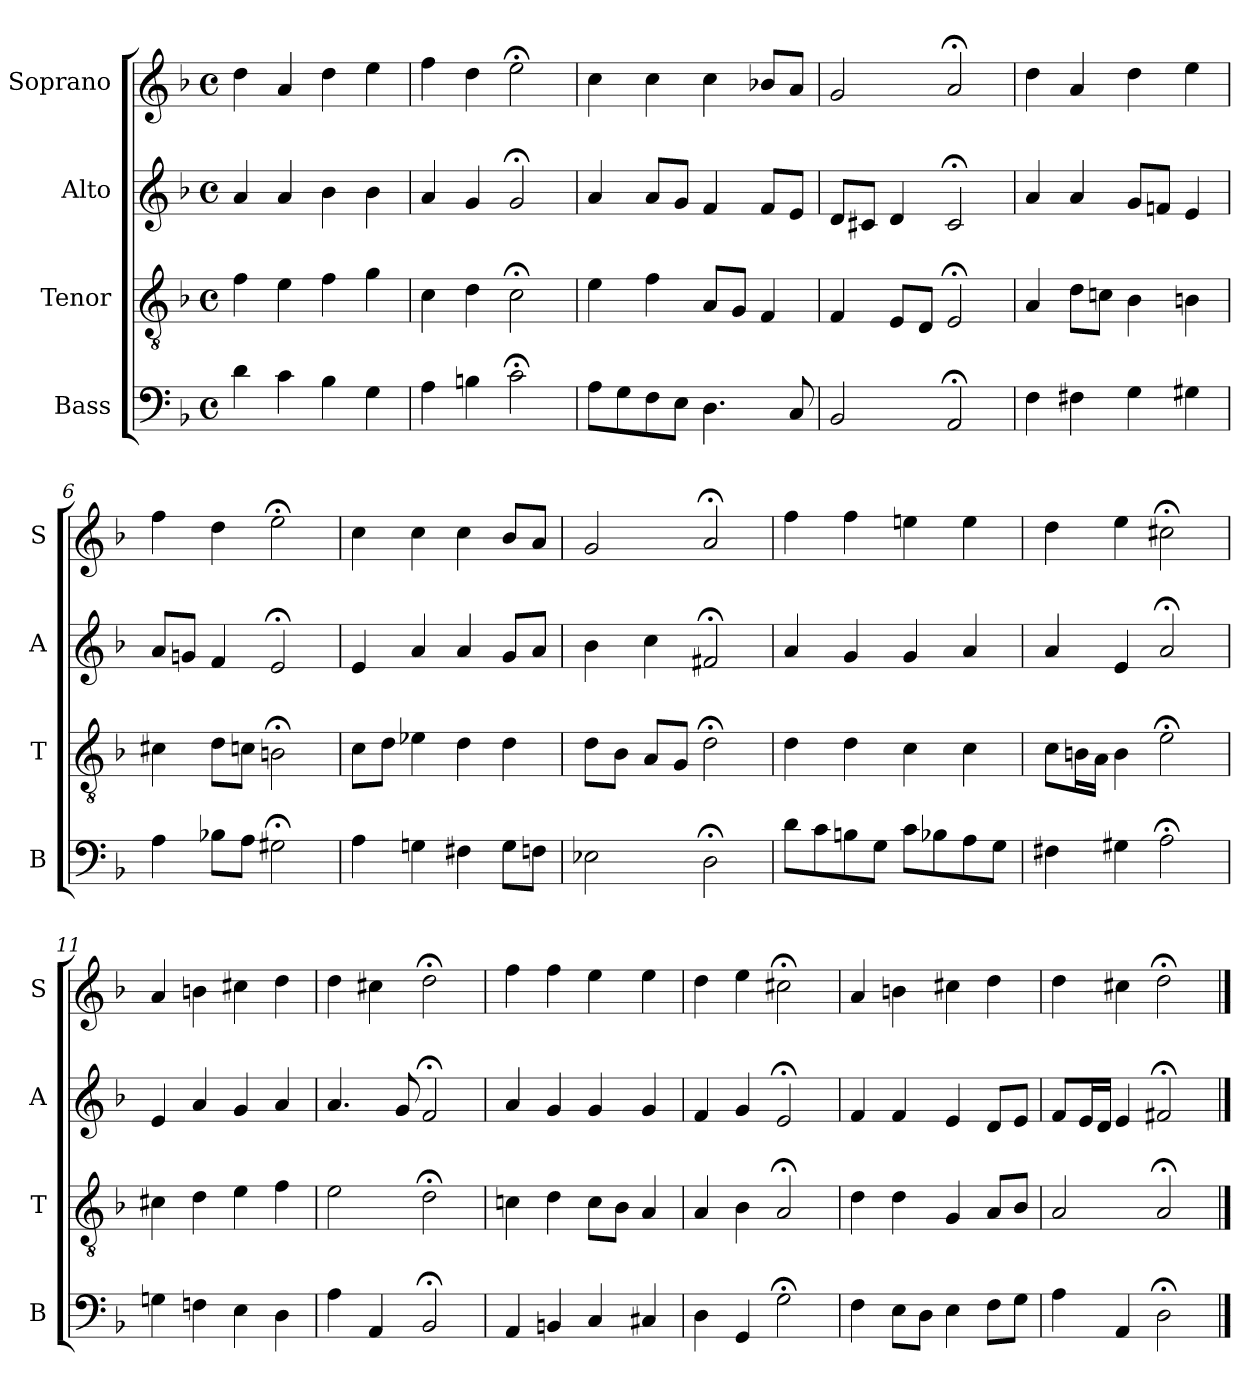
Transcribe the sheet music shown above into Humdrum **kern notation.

**kern	**kern	**kern	**kern
*part4	*part3	*part2	*part1
*staff4	*staff3	*staff2	*staff1
*I"Bass	*I"Tenor	*I"Alto	*I"Soprano
*I'B	*I'T	*I'A	*I'S
*clefF4	*clefGv2	*clefG2	*clefG2
*k[b-]	*k[b-]	*k[b-]	*k[b-]
*d:	*d:	*d:	*d:
*M4/4	*M4/4	*M4/4	*M4/4
*met(c)	*met(c)	*met(c)	*met(c)
*MM100	*MM100	*MM100	*MM100
=1	=1	=1	=1
4d	4f	4a	4dd
4c	4e	4a	4a
4B-	4f	4b-	4dd
4G	4g	4b-	4ee
=2	=2	=2	=2
4A	4c	4a	4ff
4Bn	4d	4g	4dd
2c;<	2c;<	2g;<	2ee;<
=3	=3	=3	=3
8AL	4e	4a	4cc
8G	.	.	.
8F	4f	8aL	4cc
8EJ	.	8gJ	.
4.D	8AL	4f	4cc
.	8GJ	.	.
.	4F	8fL	8b-XL
8C	.	8eJ	8aJ
=4	=4	=4	=4
2BB-	4F	8dL	2g
.	.	8c#XJ	.
.	8EL	4d	.
.	8DJ	.	.
2AA;<	2E;<	2c#;<	2a;<
=5	=5	=5	=5
4F	4A	4a	4dd
4F#X	8dL	4a	4a
.	8cnJ	.	.
4G	4B-	8gL	4dd
.	.	8fnJ	.
4G#X	4Bn	4e	4ee
=6	=6	=6	=6
4A	4c#X	8aL	4ff
.	.	8gnJ	.
8B-XL	8dL	4f	4dd
8AJ	8cnJ	.	.
2G#X;<	2Bn;<	2e;<	2ee;<
=7	=7	=7	=7
4A	8cL	4e	4cc
.	8dJ	.	.
4Gn	4e-X	4a	4cc
4F#X	4d	4a	4cc
8GL	4d	8gL	8b-L
8FnJ	.	8aJ	8aJ
=8	=8	=8	=8
2E-X	8dL	4b-	2g
.	8B-J	.	.
.	8AL	4cc	.
.	8GJ	.	.
2D;<	2d;<	2f#X;<	2a;<
=9	=9	=9	=9
8dL	4d	4a	4ff
8c	.	.	.
8Bn	4d	4g	4ff
8GJ	.	.	.
8cL	4c	4g	4een
8B-X	.	.	.
8A	4c	4a	4ee
8GJ	.	.	.
=10	=10	=10	=10
4F#X	8cL	4a	4dd
.	16BnL	.	.
.	16AJJ	.	.
4G#X	4B	4e	4ee
2A;<	2e;<	2a;<	2cc#X;<
=11	=11	=11	=11
4Gn	4c#X	4e	4a
4Fn	4d	4a	4bn
4E	4e	4g	4cc#X
4D	4f	4a	4dd
=12	=12	=12	=12
4A	2e	4.a	4dd
4AA	.	.	4cc#X
.	.	8g	.
2BB-;<	2d;<	2f;<	2dd;<
=13	=13	=13	=13
4AA	4cn	4a	4ff
4BBn	4d	4g	4ff
4C	8cL	4g	4ee
.	8B-J	.	.
4C#X	4A	4g	4ee
=14	=14	=14	=14
4D	4A	4f	4dd
4GG	4B-	4g	4ee
2G;<	2A;<	2e;<	2cc#X;<
=15	=15	=15	=15
4F	4d	4f	4a
8EL	4d	4f	4bn
8DJ	.	.	.
4E	4G	4e	4cc#X
8FL	8AL	8dL	4dd
8GJ	8B-J	8eJ	.
=16	=16	=16	=16
4A	2A	8fL	4dd
.	.	16eL	.
.	.	16dJJ	.
4AA	.	4e	4cc#X
2D;<	2A;<	2f#X;<	2dd;<
==	==	==	==
*-	*-	*-	*-
